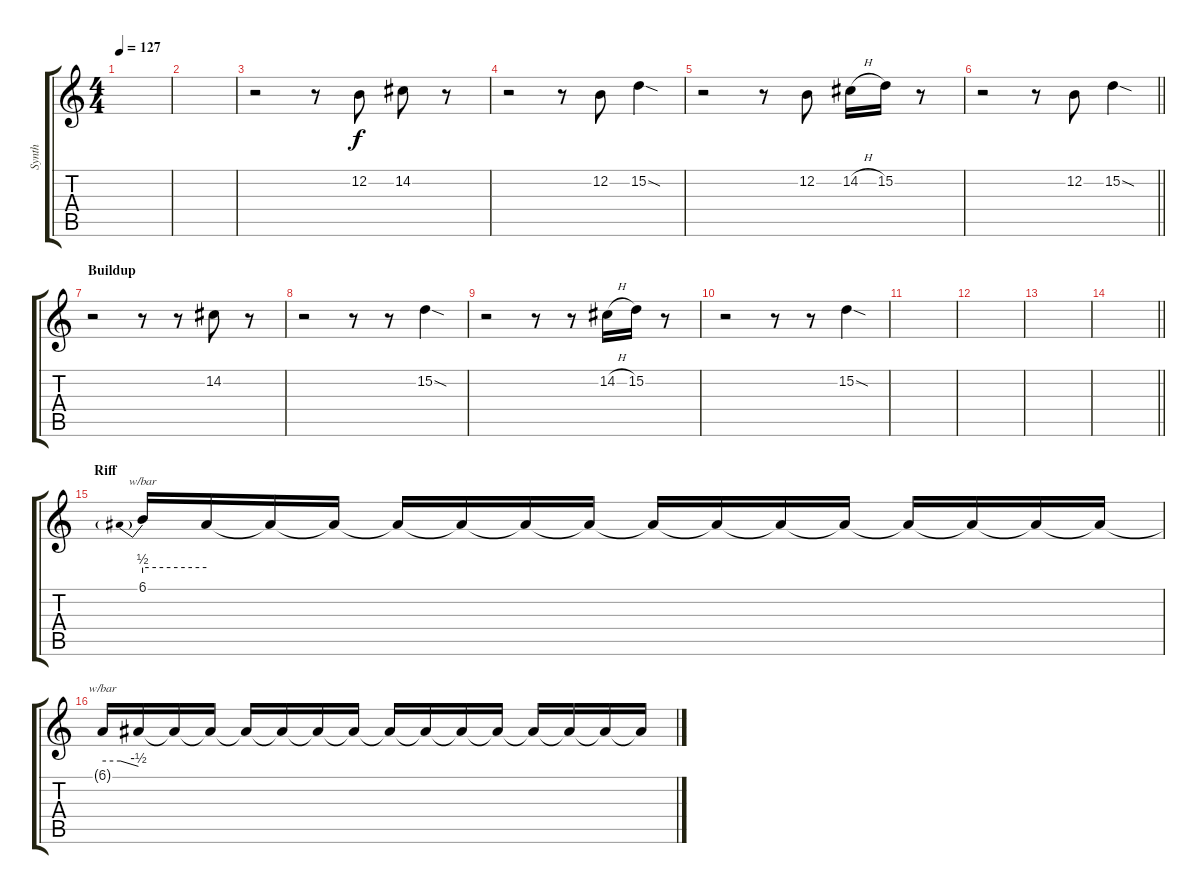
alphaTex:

\track ("Synth" "Synth") {instrument pad3polysynth}
\staff {score tabs}
\tuning (E4 B3 G3 D3 A2 E2) {hide}
\ts (4 4)
\tempo 127
\clef g2
\ks c
|
|
r.2 r.8 12.2.8{dy f} 14.2.8 r.8 |
r.2 r.8 12.2.8 15.2{sod}.4 |
r.2 r.8 12.2.8 14.2{h}.16 15.2.16 r.8 |
\barLineRight lightlight
r.2 r.8 12.2.8 15.2{sod}.4 |
\section ("" "Buildup")
r.2 r.8 r.8 14.2.8 r.8 |
r.2 r.8 r.8 15.2{sod}.4 |
r.2 r.8 r.8 14.2{h}.16 15.2.16 r.8 |
r.2 r.8 r.8 15.2{sod}.4 |
|
|
|
\barLineRight lightlight
|
\section ("" "Riff")
6.1.16{tbe (predive default 0 2 60 2) volume 14 instrument lead2sawtooth} 6.1{t}.16 6.1{t}.16 6.1{t}.16{volume 0} 6.1{t}.16{volume 14} 6.1{t}.16{volume 0} 6.1{t}.16{volume 13} 6.1{t}.16 6.1{t}.16{volume 0} 6.1{t}.16{volume 13} 6.1{t}.16{volume 0} 6.1{t}.16{volume 13} 6.1{t}.16 6.1{t}.16{volume 0} 6.1{t}.16{volume 13} 6.1{t}.16{volume 0} |
6.1{t}.16{tbe (custom default 0 0 30 0 60 -2) volume 14} 6.1{t}.16 6.1{t}.16 6.1{t}.16{volume 0} 6.1{t}.16{volume 14} 6.1{t}.16{volume 0} 6.1{t}.16{volume 14} 6.1{t}.16 6.1{t}.16{volume 0} 6.1{t}.16{volume 13} 6.1{t}.16{volume 0} 6.1{t}.16{volume 14} 6.1{t}.16 6.1{t}.16{volume 0} 6.1{t}.16{volume 14} 6.1{t}.16{volume 0}
